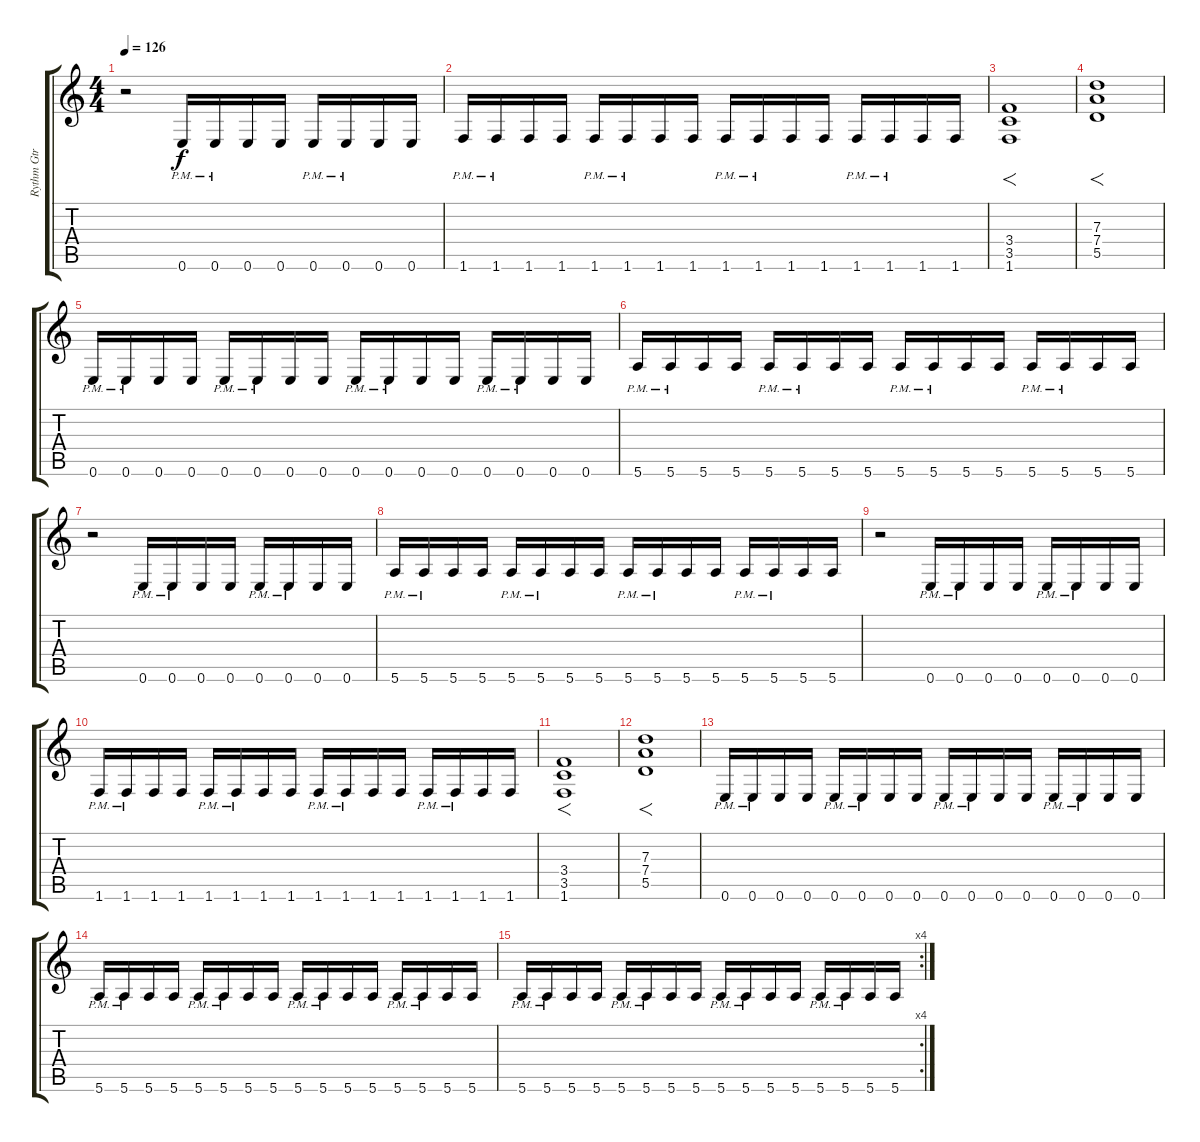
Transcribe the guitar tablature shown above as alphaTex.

\track ("Rythm Gtr" "Rythm Gtr") {instrument distortionguitar}
\staff {score tabs}
\tuning (E4 B3 G3 D3 A2 E2) {hide}
\ts (4 4)
\tempo 126
\clef g2
\ks c
r.2{dy f} 0.6{pm}.16 0.6{pm}.16 0.6.16 0.6.16 0.6{pm}.16 0.6{pm}.16 0.6.16 0.6.16 |
1.6{pm}.16 1.6{pm}.16 1.6.16 1.6.16 1.6{pm}.16 1.6{pm}.16 1.6.16 1.6.16 1.6{pm}.16 1.6{pm}.16 1.6.16 1.6.16 1.6{pm}.16 1.6{pm}.16 1.6.16 1.6.16 |
(3.4 3.5 1.6).1{f} |
(7.3 7.4 5.5).1{f} |
0.6{pm}.16 0.6{pm}.16 0.6.16 0.6.16 0.6{pm}.16 0.6{pm}.16 0.6.16 0.6.16 0.6{pm}.16 0.6{pm}.16 0.6.16 0.6.16 0.6{pm}.16 0.6{pm}.16 0.6.16 0.6.16 |
5.6{pm}.16 5.6{pm}.16 5.6.16 5.6.16 5.6{pm}.16 5.6{pm}.16 5.6.16 5.6.16 5.6{pm}.16 5.6{pm}.16 5.6.16 5.6.16 5.6{pm}.16 5.6{pm}.16 5.6.16 5.6.16 |
r.2 0.6{pm}.16 0.6{pm}.16 0.6.16 0.6.16 0.6{pm}.16 0.6{pm}.16 0.6.16 0.6.16 |
5.6{pm}.16 5.6{pm}.16 5.6.16 5.6.16 5.6{pm}.16 5.6{pm}.16 5.6.16 5.6.16 5.6{pm}.16 5.6{pm}.16 5.6.16 5.6.16 5.6{pm}.16 5.6{pm}.16 5.6.16 5.6.16 |
r.2 0.6{pm}.16 0.6{pm}.16 0.6.16 0.6.16 0.6{pm}.16 0.6{pm}.16 0.6.16 0.6.16 |
1.6{pm}.16 1.6{pm}.16 1.6.16 1.6.16 1.6{pm}.16 1.6{pm}.16 1.6.16 1.6.16 1.6{pm}.16 1.6{pm}.16 1.6.16 1.6.16 1.6{pm}.16 1.6{pm}.16 1.6.16 1.6.16 |
(3.4 3.5 1.6).1{f} |
(7.3 7.4 5.5).1{f} |
0.6{pm}.16 0.6{pm}.16 0.6.16 0.6.16 0.6{pm}.16 0.6{pm}.16 0.6.16 0.6.16 0.6{pm}.16 0.6{pm}.16 0.6.16 0.6.16 0.6{pm}.16 0.6{pm}.16 0.6.16 0.6.16 |
5.6{pm}.16 5.6{pm}.16 5.6.16 5.6.16 5.6{pm}.16 5.6{pm}.16 5.6.16 5.6.16 5.6{pm}.16 5.6{pm}.16 5.6.16 5.6.16 5.6{pm}.16 5.6{pm}.16 5.6.16 5.6.16 |
\rc 4
5.6{pm}.16 5.6{pm}.16 5.6.16 5.6.16 5.6{pm}.16 5.6{pm}.16 5.6.16 5.6.16 5.6{pm}.16 5.6{pm}.16 5.6.16 5.6.16 5.6{pm}.16 5.6{pm}.16 5.6.16 5.6.16
